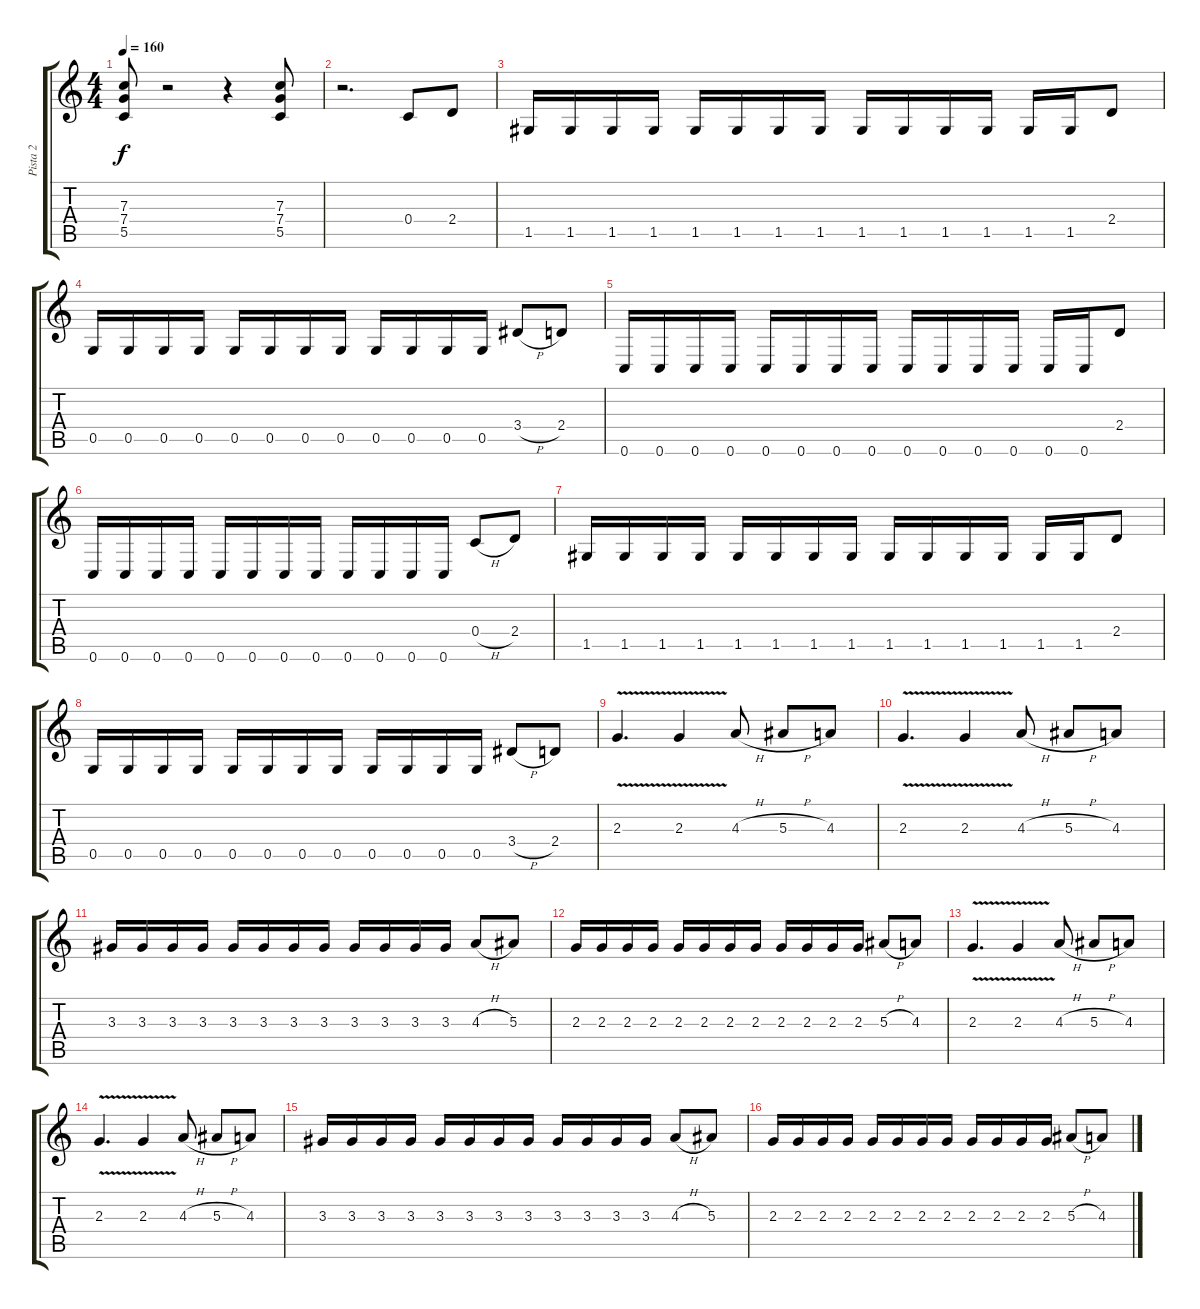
\track ("Pista 2" "Pista 2") {instrument distortionguitar}
\staff {score tabs}
\tuning (D4 A3 F3 C3 G2 C2) {hide}
\ts (4 4)
\tempo 160
\clef g2
\ks c
(7.3 7.4 5.5).8{dy f} r.2 r.4 (7.3 7.4 5.5).8 |
r.2{d} 0.4.8 2.4.8 |
1.5.16 1.5.16 1.5.16 1.5.16 1.5.16 1.5.16 1.5.16 1.5.16 1.5.16 1.5.16 1.5.16 1.5.16 1.5.16 1.5.16 2.4.8 |
0.5.16 0.5.16 0.5.16 0.5.16 0.5.16 0.5.16 0.5.16 0.5.16 0.5.16 0.5.16 0.5.16 0.5.16 3.4{h}.8 2.4.8 |
0.6.16 0.6.16 0.6.16 0.6.16 0.6.16 0.6.16 0.6.16 0.6.16 0.6.16 0.6.16 0.6.16 0.6.16 0.6.16 0.6.16 2.4.8 |
0.6.16 0.6.16 0.6.16 0.6.16 0.6.16 0.6.16 0.6.16 0.6.16 0.6.16 0.6.16 0.6.16 0.6.16 0.4{h}.8 2.4.8 |
1.5.16 1.5.16 1.5.16 1.5.16 1.5.16 1.5.16 1.5.16 1.5.16 1.5.16 1.5.16 1.5.16 1.5.16 1.5.16 1.5.16 2.4.8 |
0.5.16 0.5.16 0.5.16 0.5.16 0.5.16 0.5.16 0.5.16 0.5.16 0.5.16 0.5.16 0.5.16 0.5.16 3.4{h}.8 2.4.8 |
2.3{v}.4{d} 2.3{v}.4 4.3{h}.8 5.3{h}.8 4.3.8 |
2.3{v}.4{d} 2.3{v}.4 4.3{h}.8 5.3{h}.8 4.3.8 |
3.3.16 3.3.16 3.3.16 3.3.16 3.3.16 3.3.16 3.3.16 3.3.16 3.3.16 3.3.16 3.3.16 3.3.16 4.3{h}.8 5.3.8 |
2.3.16 2.3.16 2.3.16 2.3.16 2.3.16 2.3.16 2.3.16 2.3.16 2.3.16 2.3.16 2.3.16 2.3.16 5.3{h}.8 4.3.8 |
2.3{v}.4{d} 2.3{v}.4 4.3{h}.8 5.3{h}.8 4.3.8 |
2.3{v}.4{d} 2.3{v}.4 4.3{h}.8 5.3{h}.8 4.3.8 |
3.3.16 3.3.16 3.3.16 3.3.16 3.3.16 3.3.16 3.3.16 3.3.16 3.3.16 3.3.16 3.3.16 3.3.16 4.3{h}.8 5.3.8 |
2.3.16 2.3.16 2.3.16 2.3.16 2.3.16 2.3.16 2.3.16 2.3.16 2.3.16 2.3.16 2.3.16 2.3.16 5.3{h}.8 4.3.8
